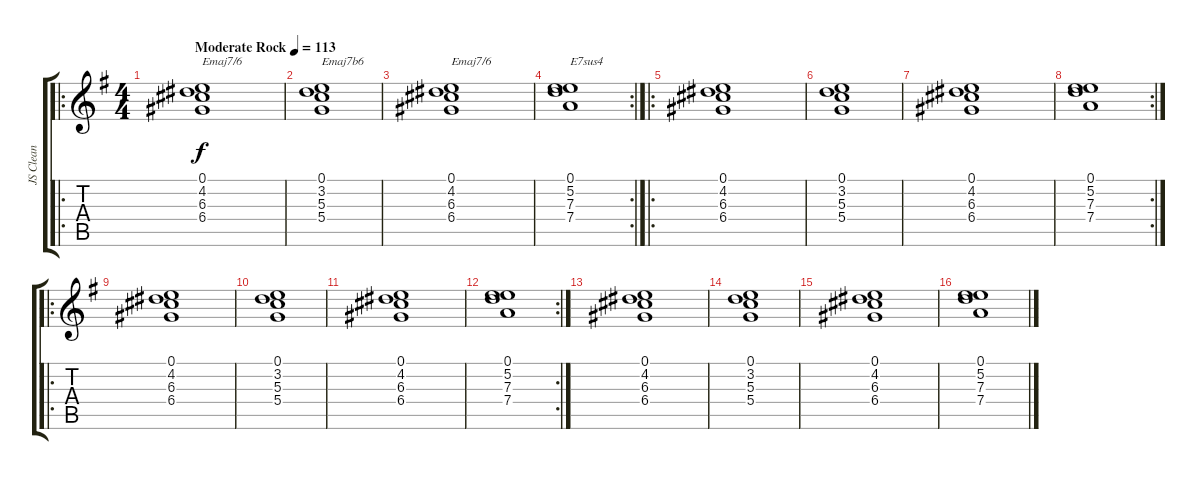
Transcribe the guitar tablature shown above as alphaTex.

\track ("JS Clean" "JS Clean") {instrument electricguitarclean}
\staff {score tabs}
\tuning (E4 B3 G3 D3 A2 E2) {hide}
\ro
\ts (4 4)
\tempo (113 "Moderate Rock")
\clef g2
\ks g
(0.1 4.2 6.3 6.4).1{txt "Emaj7/6" dy f instrument electricguitarclean} |
(0.1 3.2 5.3 5.4).1{txt "Emaj7b6"} |
(0.1 4.2 6.3 6.4).1{txt "Emaj7/6"} |
\rc 2
(0.1 5.2 7.3 7.4).1{txt "E7sus4"} |
\ro
(0.1 4.2 6.3 6.4).1 |
(0.1 3.2 5.3 5.4).1 |
(0.1 4.2 6.3 6.4).1 |
\rc 2
(0.1 5.2 7.3 7.4).1 |
\ro
(0.1 4.2 6.3 6.4).1 |
(0.1 3.2 5.3 5.4).1 |
(0.1 4.2 6.3 6.4).1 |
\rc 2
(0.1 5.2 7.3 7.4).1 |
(0.1 4.2 6.3 6.4).1{volume 10} |
(0.1 3.2 5.3 5.4).1 |
(0.1 4.2 6.3 6.4).1 |
(0.1 5.2 7.3 7.4).1
